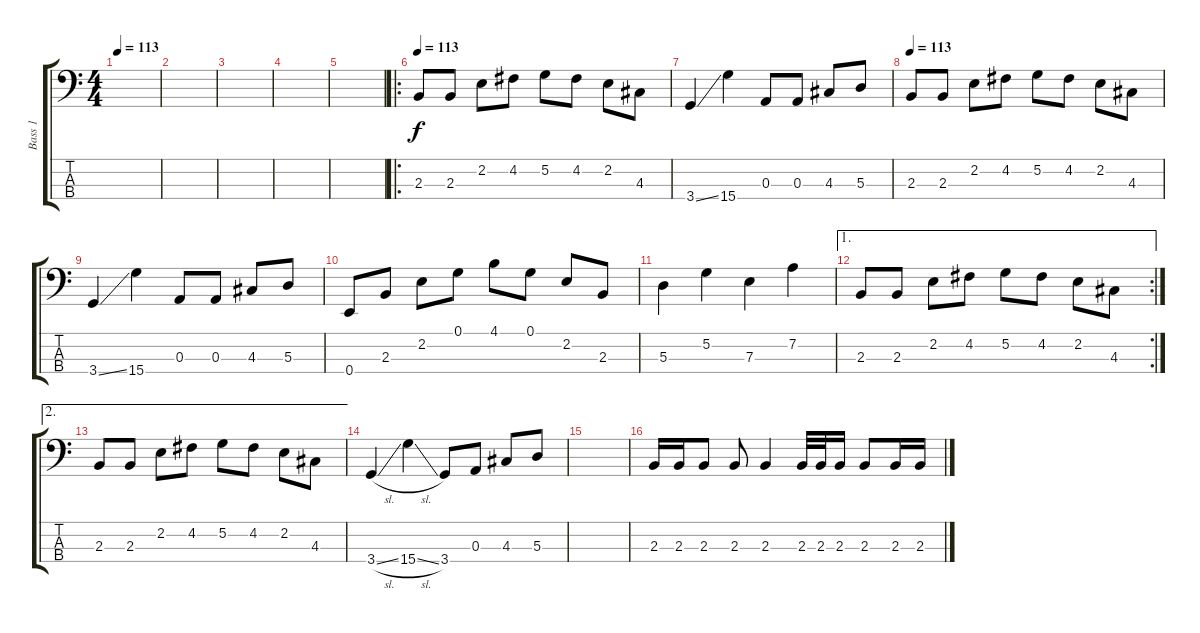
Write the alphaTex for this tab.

\track ("Bass 1" "Bass 1") {instrument electricbassfinger}
\staff {score tabs}
\tuning (G2 D2 A1 E1) {hide}
\ts (4 4)
\tempo 113
\clef f4
\ks c
|
|
|
|
|
\ro
\tempo 113
2.3.8 2.3.8 2.2.8 4.2.8 5.2.8 4.2.8 2.2.8 4.3.8 |
3.4{ss}.4{volume 16} 15.4.4 0.3.8 0.3.8 4.3.8 5.3.8 |
\tempo 113
2.3.8 2.3.8 2.2.8 4.2.8 5.2.8 4.2.8 2.2.8 4.3.8 |
3.4{ss}.4{volume 16} 15.4.4 0.3.8 0.3.8 4.3.8 5.3.8 |
0.4.8 2.3.8 2.2.8 0.1.8 4.1.8 0.1.8 2.2.8 2.3.8 |
5.3.4 5.2.4 7.3.4 7.2.4 |
\ae 1
\rc 2
2.3.8 2.3.8 2.2.8 4.2.8 5.2.8 4.2.8 2.2.8 4.3.8 |
\ae 2
2.3.8 2.3.8 2.2.8 4.2.8 5.2.8 4.2.8 2.2.8 4.3.8 |
3.4{sl}.4{volume 16} 15.4{sl}.4 3.4.8 0.3.8 4.3.8 5.3.8 |
|
2.3.16{volume 16} 2.3.16 2.3.8 2.3.8 2.3.4 2.3.32 2.3.32 2.3.16 2.3.8 2.3.16 2.3.16
